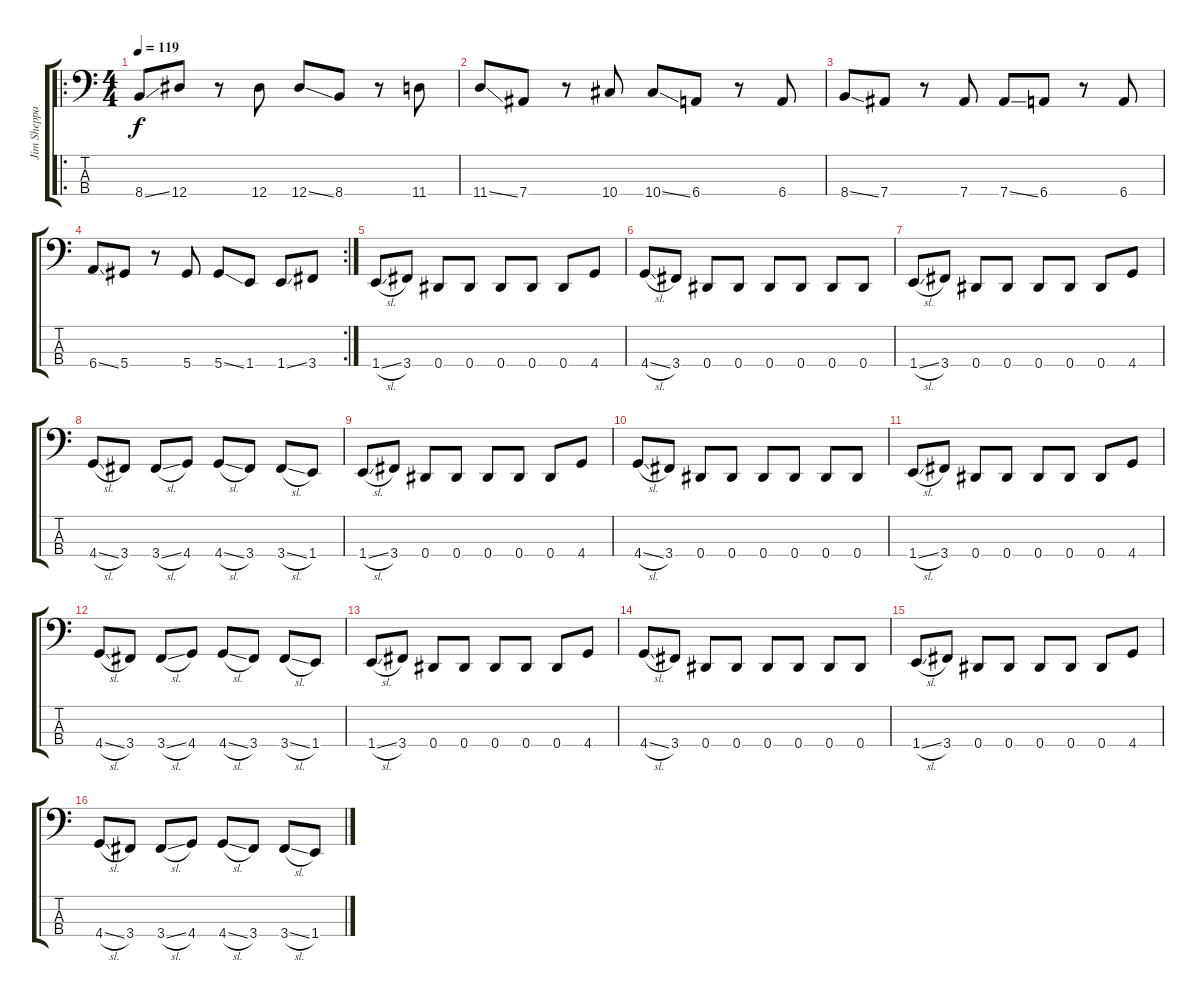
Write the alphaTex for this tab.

\track ("Jim Sheppard" "Jim Sheppa") {instrument electricbasspick}
\staff {score tabs}
\tuning (Gb2 Db2 Ab1 Eb1) {hide}
\ro
\ts (4 4)
\tempo 119
\clef f4
\ks c
8.4{ss}.8{dy f} 12.4.8 r.8 12.4.8 12.4{ss}.8 8.4.8 r.8 11.4.8 |
11.4{ss}.8 7.4.8 r.8 10.4.8 10.4{ss}.8 6.4.8 r.8 6.4.8 |
8.4{ss}.8 7.4.8 r.8 7.4.8 7.4{ss}.8 6.4.8 r.8 6.4.8 |
\rc 2
6.4{ss}.8 5.4.8 r.8 5.4.8 5.4{ss}.8 1.4.8 1.4{ss}.8 3.4.8 |
1.4{sl}.8 3.4.8 0.4.8 0.4.8 0.4.8 0.4.8 0.4.8 4.4.8 |
4.4{sl}.8 3.4.8 0.4.8 0.4.8 0.4.8 0.4.8 0.4.8 0.4.8 |
1.4{sl}.8 3.4.8 0.4.8 0.4.8 0.4.8 0.4.8 0.4.8 4.4.8 |
4.4{sl}.8 3.4.8 3.4{sl}.8 4.4.8 4.4{sl}.8 3.4.8 3.4{sl}.8 1.4.8 |
1.4{sl}.8 3.4.8 0.4.8 0.4.8 0.4.8 0.4.8 0.4.8 4.4.8 |
4.4{sl}.8 3.4.8 0.4.8 0.4.8 0.4.8 0.4.8 0.4.8 0.4.8 |
1.4{sl}.8 3.4.8 0.4.8 0.4.8 0.4.8 0.4.8 0.4.8 4.4.8 |
4.4{sl}.8 3.4.8 3.4{sl}.8 4.4.8 4.4{sl}.8 3.4.8 3.4{sl}.8 1.4.8 |
1.4{sl}.8 3.4.8 0.4.8 0.4.8 0.4.8 0.4.8 0.4.8 4.4.8 |
4.4{sl}.8 3.4.8 0.4.8 0.4.8 0.4.8 0.4.8 0.4.8 0.4.8 |
1.4{sl}.8 3.4.8 0.4.8 0.4.8 0.4.8 0.4.8 0.4.8 4.4.8 |
4.4{sl}.8 3.4.8 3.4{sl}.8 4.4.8 4.4{sl}.8 3.4.8 3.4{sl}.8 1.4.8
